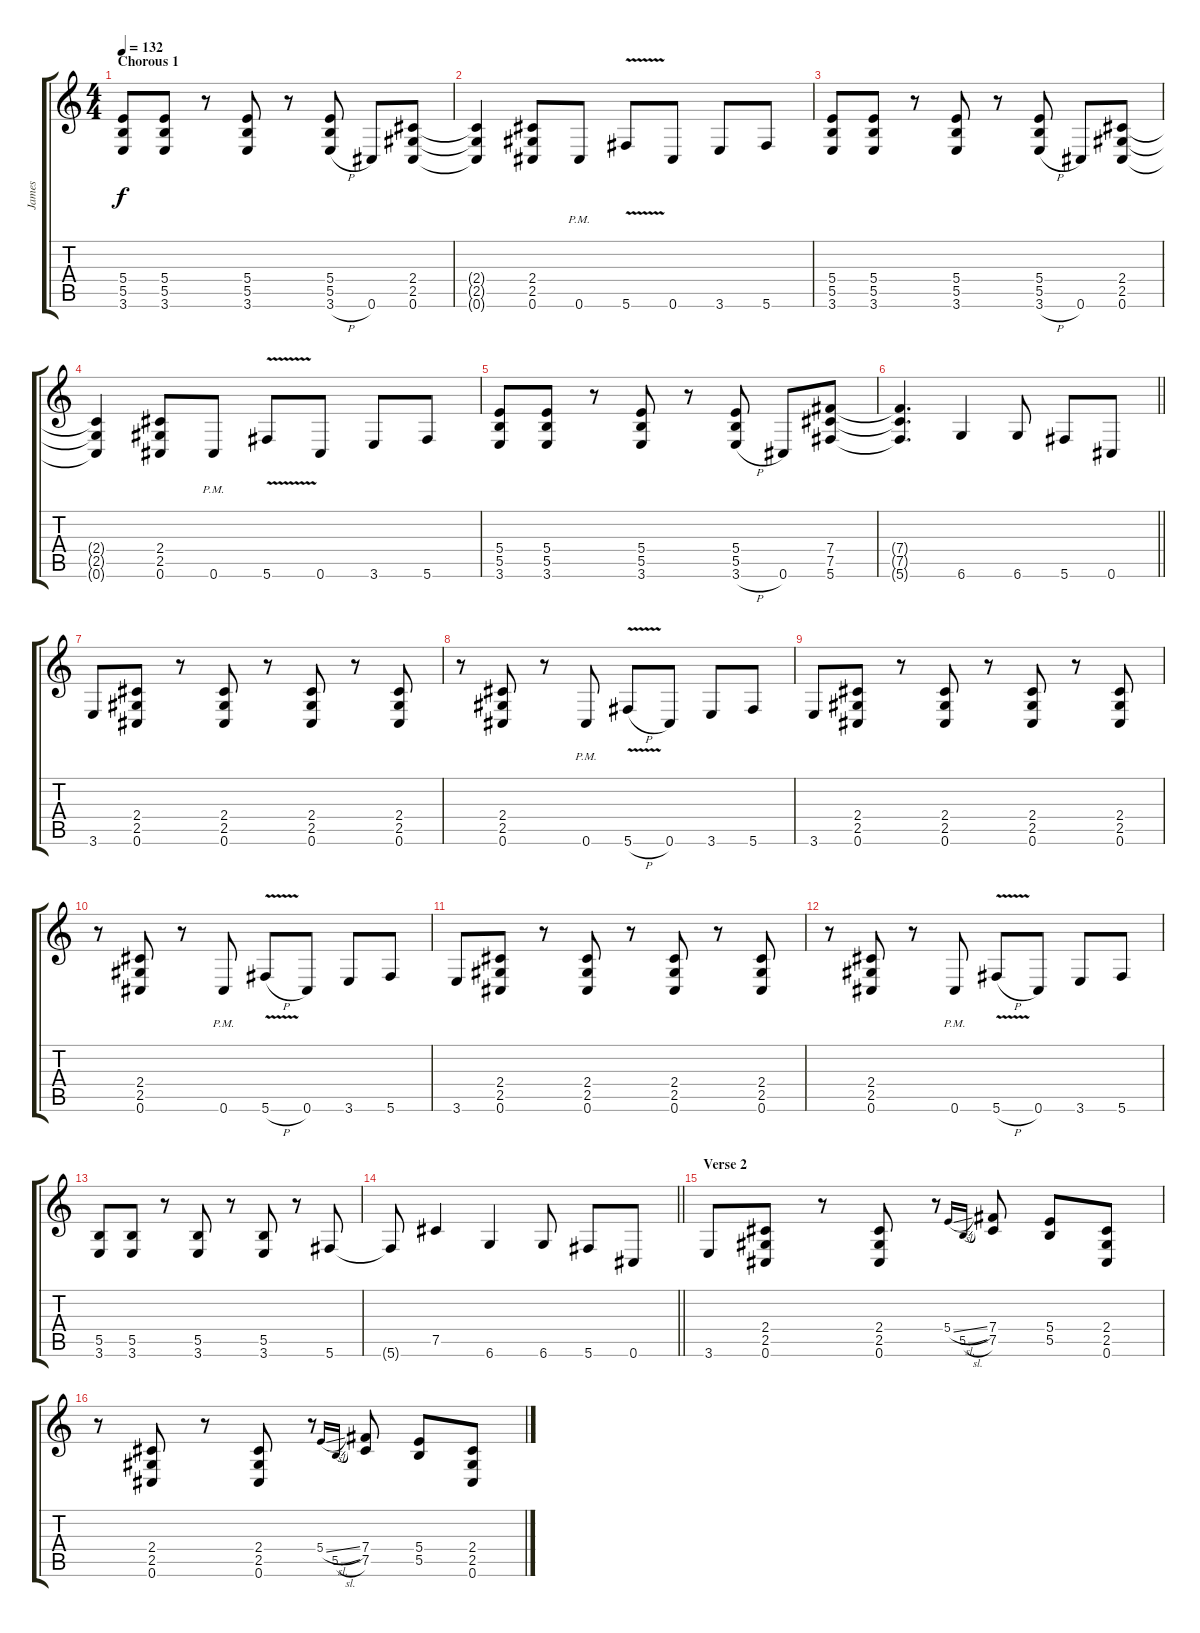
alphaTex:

\track ("James" "James") {instrument distortionguitar}
\staff {score tabs}
\tuning (Db4 Ab3 E3 B2 Gb2 Db2) {hide}
\ts (4 4)
\section ("" "Chorous 1")
\tempo 132
\clef g2
\ks c
(5.4 5.5 3.6).8{dy f} (5.4 5.5 3.6).8 r.8 (5.4 5.5 3.6).8 r.8 (5.4 5.5 3.6{h}).8 0.6.8 (2.4 2.5 0.6).8 |
(2.4{t} 2.5{t} 0.6{t}).4 (2.4 2.5 0.6).8 0.6{pm}.8 5.6{v}.8 0.6.8 3.6.8 5.6.8 |
(5.4 5.5 3.6).8 (5.4 5.5 3.6).8 r.8 (5.4 5.5 3.6).8 r.8 (5.4 5.5 3.6{h}).8 0.6.8 (2.4 2.5 0.6).8 |
(2.4{t} 2.5{t} 0.6{t}).4 (2.4 2.5 0.6).8 0.6{pm}.8 5.6{v}.8 0.6.8 3.6.8 5.6.8 |
(5.4 5.5 3.6).8 (5.4 5.5 3.6).8 r.8 (5.4 5.5 3.6).8 r.8 (5.4 5.5 3.6{h}).8 0.6.8 (7.4 7.5 5.6).8 |
\barLineRight lightlight
(7.4{t} 7.5{t} 5.6{t}).4{d} 6.6.4 6.6.8 5.6.8 0.6.8 |
\section ("" "")
3.6.8 (2.4 2.5 0.6).8 r.8 (2.4 2.5 0.6).8 r.8 (2.4 2.5 0.6).8 r.8 (2.4 2.5 0.6).8 |
r.8 (2.4 2.5 0.6).8 r.8 0.6{pm}.8 5.6{v h}.8 0.6.8 3.6.8 5.6.8 |
3.6.8 (2.4 2.5 0.6).8 r.8 (2.4 2.5 0.6).8 r.8 (2.4 2.5 0.6).8 r.8 (2.4 2.5 0.6).8 |
r.8 (2.4 2.5 0.6).8 r.8 0.6{pm}.8 5.6{v h}.8 0.6.8 3.6.8 5.6.8 |
3.6.8 (2.4 2.5 0.6).8 r.8 (2.4 2.5 0.6).8 r.8 (2.4 2.5 0.6).8 r.8 (2.4 2.5 0.6).8 |
r.8 (2.4 2.5 0.6).8 r.8 0.6{pm}.8 5.6{v h}.8 0.6.8 3.6.8 5.6.8 |
(5.5 3.6).8 (5.5 3.6).8 r.8 (5.5 3.6).8 r.8 (5.5 3.6).8 r.8 5.6.8 |
\barLineRight lightlight
5.6{t}.8 7.5.4 6.6.4 6.6.8 5.6.8 0.6.8 |
\section ("" "Verse 2")
3.6.8 (2.4 2.5 0.6).8 r.8 (2.4 2.5 0.6).8 r.8 5.4{sl}.16{gr onbeat} 5.5{sl}.16{gr onbeat} (7.4 7.5).8 (5.4 5.5).8 (2.4 2.5 0.6).8 |
r.8 (2.4 2.5 0.6).8 r.8 (2.4 2.5 0.6).8 r.8 5.4{sl}.16{gr onbeat} 5.5{sl}.16{gr onbeat} (7.4 7.5).8 (5.4 5.5).8 (2.4 2.5 0.6).8
